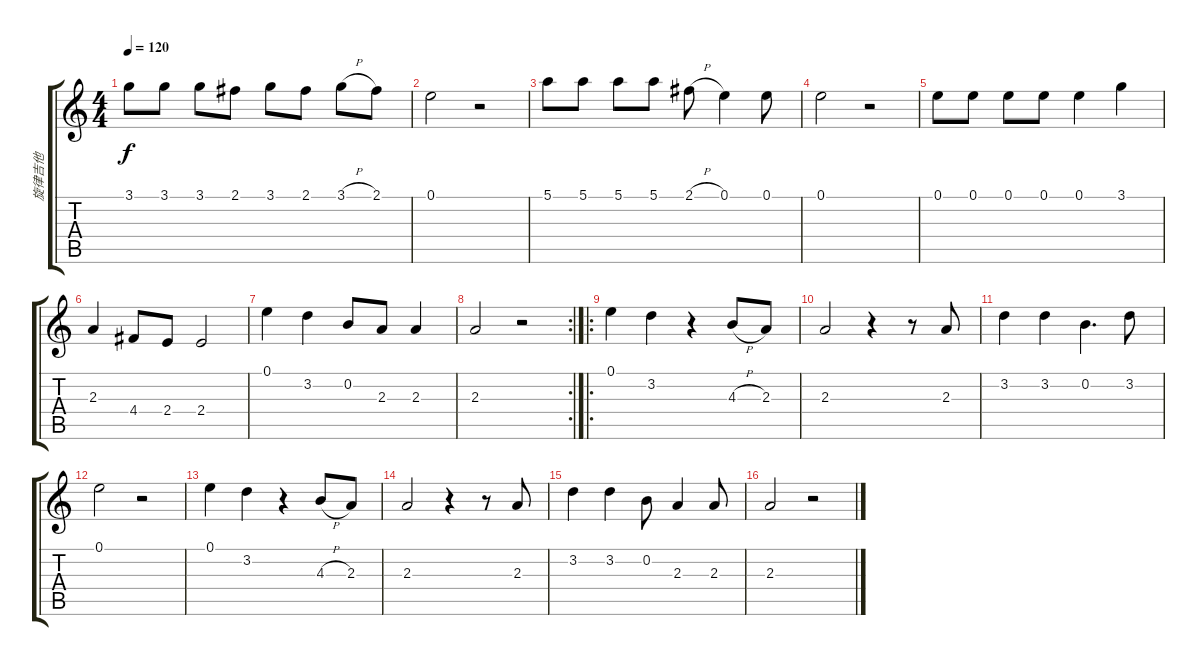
\track ("旋律吉他" "旋律吉他") {instrument fretlessbass}
\staff {score tabs}
\tuning (E4 B3 G3 D3 A2 E2) {hide}
\ts (4 4)
\tempo 120
\clef g2
\ks c
3.1.8{dy f} 3.1.8 3.1.8 2.1.8 3.1.8 2.1.8 3.1{h}.8 2.1.8 |
0.1.2 r.2 |
5.1.8 5.1.8 5.1.8 5.1.8 2.1{h}.8 0.1.4 0.1.8 |
0.1.2 r.2 |
0.1.8 0.1.8 0.1.8 0.1.8 0.1.4 3.1.4 |
2.3.4 4.4.8 2.4.8 2.4.2 |
0.1.4 3.2.4 0.2.8 2.3.8 2.3.4 |
\rc 2
2.3.2 r.2 |
\ro
0.1.4 3.2.4 r.4 4.3{h}.8 2.3.8 |
2.3.2 r.4 r.8 2.3.8 |
3.2.4 3.2.4 0.2.4{d} 3.2.8 |
0.1.2 r.2 |
0.1.4 3.2.4 r.4 4.3{h}.8 2.3.8 |
2.3.2 r.4 r.8 2.3.8 |
3.2.4 3.2.4 0.2.8 2.3.4 2.3.8 |
2.3.2 r.2
